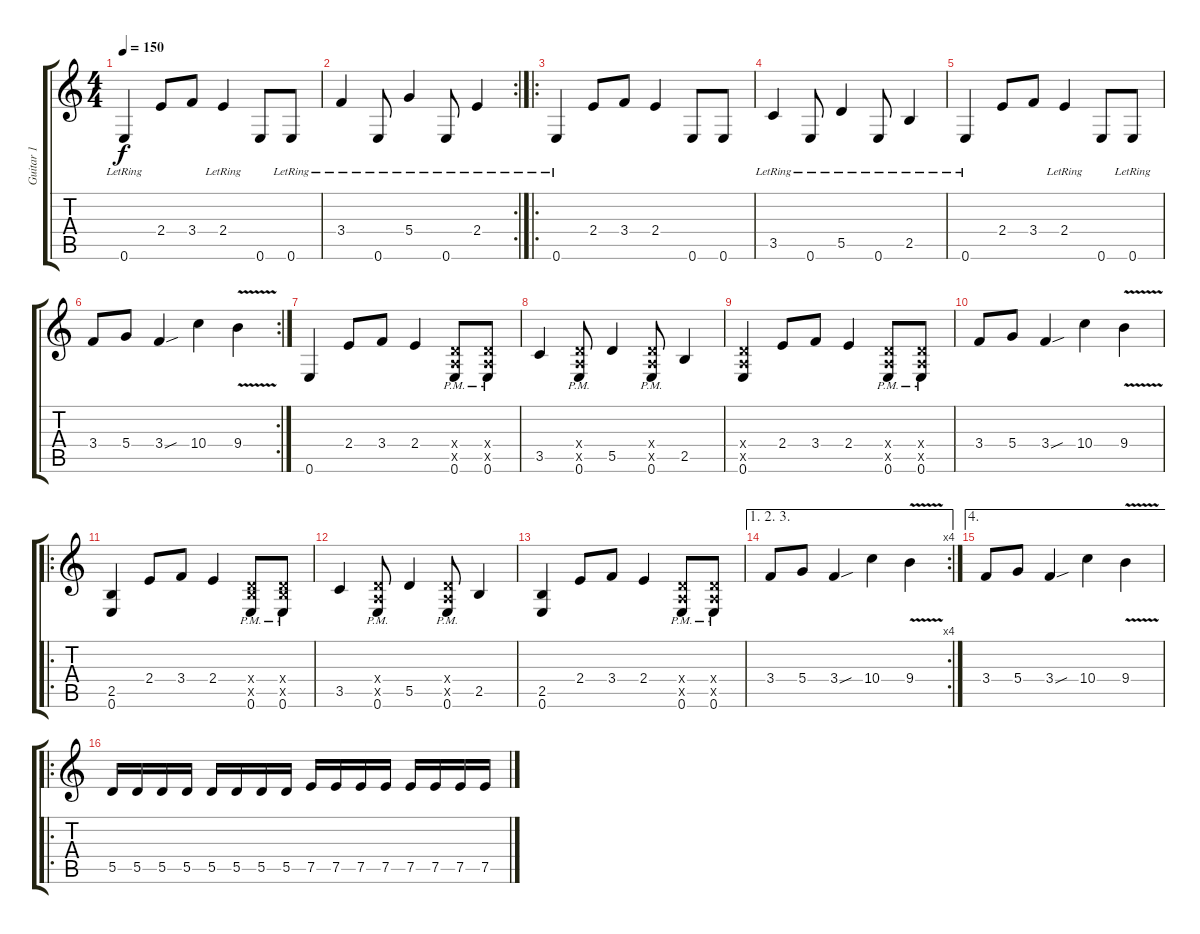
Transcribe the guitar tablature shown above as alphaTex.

\track ("Guitar 1" "Guitar 1") {instrument distortionguitar}
\staff {score tabs}
\tuning (E4 B3 G3 D3 A2 E2) {hide}
\ts (4 4)
\tempo 150
\clef g2
\ks c
0.6{lr}.4{dy f} 2.4.8 3.4.8 2.4{lr}.4 0.6.8 0.6{lr}.8 |
\rc 2
3.4{lr}.4 0.6{lr}.8 5.4{lr}.4 0.6{lr}.8 2.4{lr}.4 |
\ro
0.6{lr}.4{instrument acousticguitarsteel} 2.4.8 3.4.8 2.4.4 0.6.8 0.6.8 |
3.5{lr}.4 0.6{lr}.8 5.5{lr}.4 0.6{lr}.8 2.5{lr}.4 |
0.6{lr}.4 2.4.8 3.4.8 2.4{lr}.4 0.6.8 0.6{lr}.8 |
\rc 2
3.4.8 5.4.8 3.4{sou}.4 10.4.4 9.4{v}.4 |
0.6.4{instrument distortionguitar} 2.4.8 3.4.8 2.4.4 (0.4{x} 0.5{x} 0.6{pm}).8 (0.4{x} 0.5{x} 0.6{pm}).8 |
3.5.4 (0.4{x} 0.5{x} 0.6{pm}).8 5.5.4 (0.4{x} 0.5{x} 0.6{pm}).8 2.5.4 |
(0.4{x} 0.5{x} 0.6).4 2.4.8 3.4.8 2.4.4 (0.4{x} 0.5{x} 0.6{pm}).8 (0.4{x} 0.5{x} 0.6{pm}).8 |
3.4.8 5.4.8 3.4{sou}.4 10.4.4 9.4{v}.4 |
\ro
(2.5 0.6).4{instrument distortionguitar} 2.4.8 3.4.8 2.4.4 (0.4{x} 2.5{x} 0.6{pm}).8 (0.4{x} 2.5{x} 0.6{pm}).8 |
3.5.4 (0.4{x} 0.5{x} 0.6{pm}).8 5.5.4 (0.4{x} 0.5{x} 0.6{pm}).8 2.5.4 |
(2.5 0.6).4 2.4.8 3.4.8 2.4.4 (0.4{x} 0.5{x} 0.6{pm}).8 (0.4{x} 0.5{x} 0.6{pm}).8 |
\ae (1 2 3)
\rc 4
3.4.8 5.4.8 3.4{sou}.4 10.4.4 9.4{v}.4 |
\ae 4
3.4.8 5.4.8 3.4{sou}.4 10.4.4 9.4{v}.4 |
\ro
5.5.16 5.5.16 5.5.16 5.5.16 5.5.16 5.5.16 5.5.16 5.5.16 7.5.16 7.5.16 7.5.16 7.5.16 7.5.16 7.5.16 7.5.16 7.5.16
